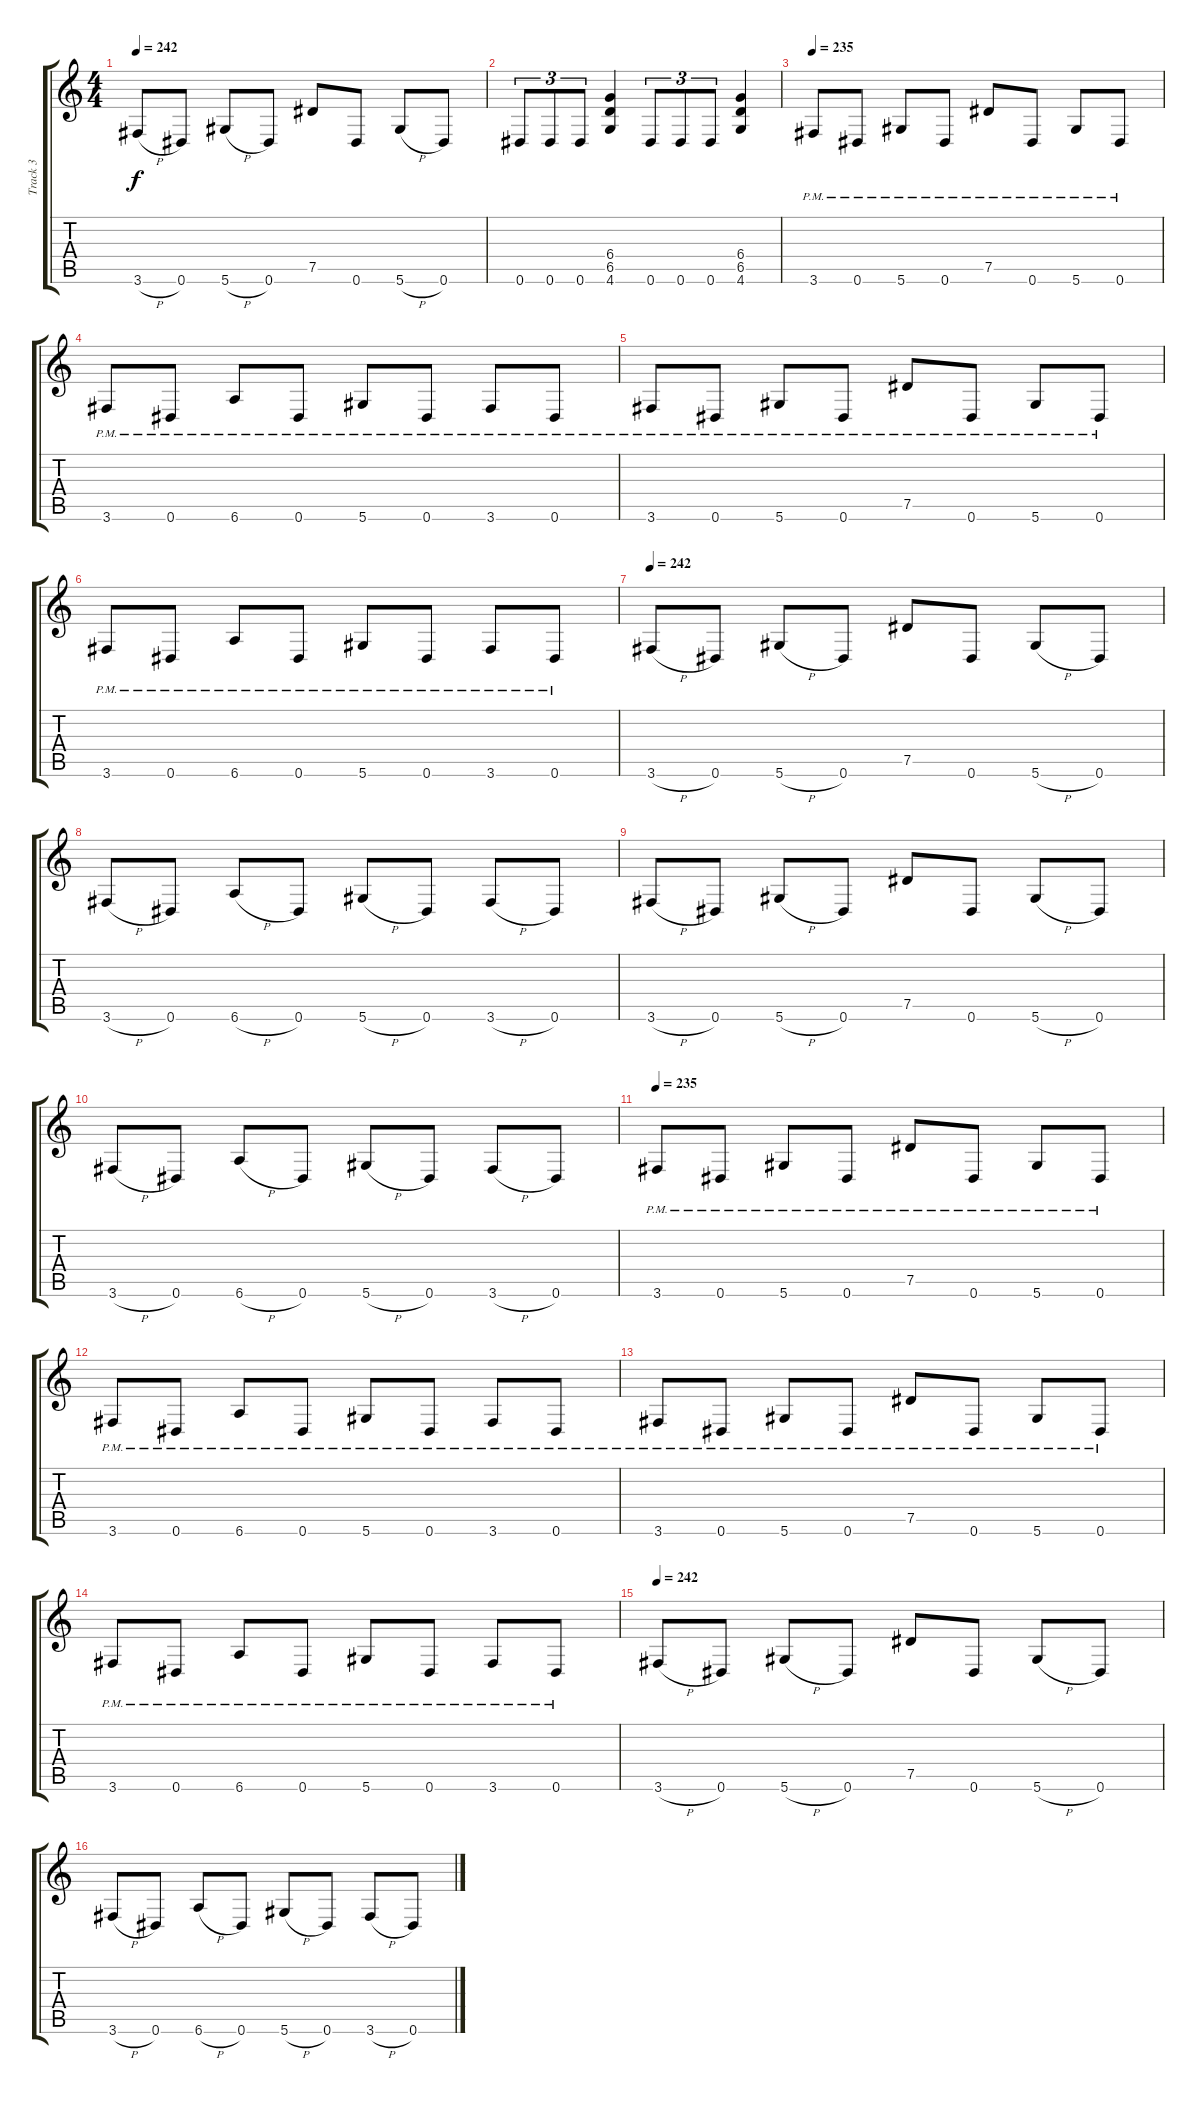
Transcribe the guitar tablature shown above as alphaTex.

\track ("Track 3" "Track 3") {instrument distortionguitar}
\staff {score tabs}
\tuning (Eb4 Bb3 Gb3 Db3 Ab2 Eb2) {hide}
\ts (4 4)
\tempo 242
\clef g2
\ks c
3.6{h}.8{dy f} 0.6.8 5.6{h}.8 0.6.8 7.5.8 0.6.8 5.6{h}.8 0.6.8 |
0.6.8{tu (3 2)} 0.6.8{tu (3 2)} 0.6.8{tu (3 2)} (6.4 6.5 4.6).4 0.6.8{tu (3 2)} 0.6.8{tu (3 2)} 0.6.8{tu (3 2)} (6.4 6.5 4.6).4 |
\tempo 235
3.6{pm}.8 0.6{pm}.8 5.6{pm}.8 0.6{pm}.8 7.5{pm}.8 0.6{pm}.8 5.6{pm}.8 0.6{pm}.8 |
3.6{pm}.8 0.6{pm}.8 6.6{pm}.8 0.6{pm}.8 5.6{pm}.8 0.6{pm}.8 3.6{pm}.8 0.6{pm}.8 |
3.6{pm}.8 0.6{pm}.8 5.6{pm}.8 0.6{pm}.8 7.5{pm}.8 0.6{pm}.8 5.6{pm}.8 0.6{pm}.8 |
3.6{pm}.8 0.6{pm}.8 6.6{pm}.8 0.6{pm}.8 5.6{pm}.8 0.6{pm}.8 3.6{pm}.8 0.6{pm}.8 |
\tempo 242
3.6{h}.8 0.6.8 5.6{h}.8 0.6.8 7.5.8 0.6.8 5.6{h}.8 0.6.8 |
3.6{h}.8 0.6.8 6.6{h}.8 0.6.8 5.6{h}.8 0.6.8 3.6{h}.8 0.6.8 |
3.6{h}.8 0.6.8 5.6{h}.8 0.6.8 7.5.8 0.6.8 5.6{h}.8 0.6.8 |
3.6{h}.8 0.6.8 6.6{h}.8 0.6.8 5.6{h}.8 0.6.8 3.6{h}.8 0.6.8 |
\tempo 235
3.6{pm}.8 0.6{pm}.8 5.6{pm}.8 0.6{pm}.8 7.5{pm}.8 0.6{pm}.8 5.6{pm}.8 0.6{pm}.8 |
3.6{pm}.8 0.6{pm}.8 6.6{pm}.8 0.6{pm}.8 5.6{pm}.8 0.6{pm}.8 3.6{pm}.8 0.6{pm}.8 |
3.6{pm}.8 0.6{pm}.8 5.6{pm}.8 0.6{pm}.8 7.5{pm}.8 0.6{pm}.8 5.6{pm}.8 0.6{pm}.8 |
3.6{pm}.8 0.6{pm}.8 6.6{pm}.8 0.6{pm}.8 5.6{pm}.8 0.6{pm}.8 3.6{pm}.8 0.6{pm}.8 |
\tempo 242
3.6{h}.8 0.6.8 5.6{h}.8 0.6.8 7.5.8 0.6.8 5.6{h}.8 0.6.8 |
3.6{h}.8 0.6.8 6.6{h}.8 0.6.8 5.6{h}.8 0.6.8 3.6{h}.8 0.6.8
